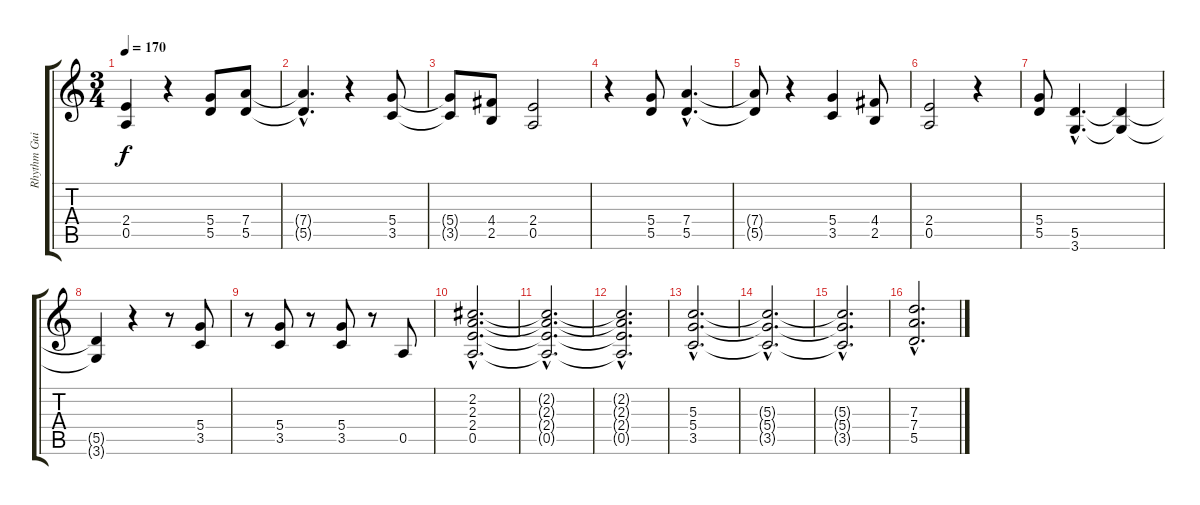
\track ("Rhythm Guitar" "Rhythm Gui") {instrument distortionguitar}
\staff {score tabs}
\tuning (E4 B3 G3 D3 A2 E2) {hide}
\ts (3 4)
\tempo 170
\clef g2
\ks c
(2.4{t} 0.5{t}).4{dy f} r.4 (5.4 5.5).8 (7.4 5.5).8 |
(7.4{hac t} 5.5{hac t}).4{d} r.4 (5.4 3.5).8 |
(5.4{t} 3.5{t}).8 (4.4 2.5).8 (2.4 0.5).2 |
r.4 (5.4 5.5).8 (7.4{hac} 5.5{hac}).4{d} |
(7.4{t} 5.5{t}).8 r.4 (5.4 3.5).4 (4.4 2.5).8 |
(2.4 0.5).2 r.4 |
(5.4 5.5).8 (5.5{hac} 3.6{hac}).4{d} (5.5{t} 3.6{t}).4 |
(5.5{t} 3.6{t}).4 r.4 r.8 (5.4 3.5).8 |
r.8 (5.4 3.5).8 r.8 (5.4 3.5).8 r.8 0.5.8 |
(2.2{hac} 2.3{hac} 2.4{hac} 0.5{hac}).2{d} |
(2.2{hac t} 2.3{hac t} 2.4{hac t} 0.5{hac t}).2{d} |
(2.2{hac t} 2.3{hac t} 2.4{hac t} 0.5{hac t}).2{d} |
(5.3{hac} 5.4{hac} 3.5{hac}).2{d} |
(5.3{hac t} 5.4{hac t} 3.5{hac t}).2{d} |
(5.3{hac t} 5.4{hac t} 3.5{hac t}).2{d} |
(7.3{hac} 7.4{hac} 5.5{hac}).2{d}
